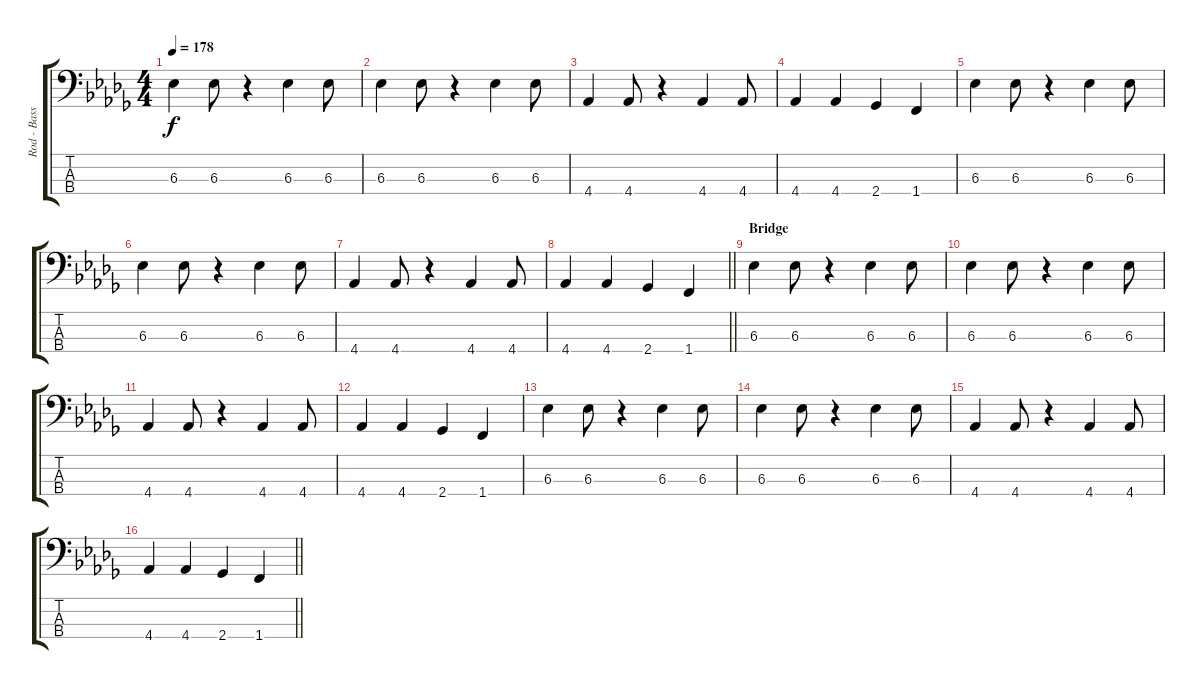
\track ("Rod - Bass" "Rod - Bass") {instrument slapbass2}
\staff {score tabs}
\tuning (G2 D2 A1 E1) {hide}
\ts (4 4)
\tempo 178
\clef f4
\ks db
6.3.4{dy f} 6.3.8 r.4 6.3.4 6.3.8 |
6.3.4 6.3.8 r.4 6.3.4 6.3.8 |
4.4.4 4.4.8 r.4 4.4.4 4.4.8 |
4.4.4 4.4.4 2.4.4 1.4.4 |
6.3.4 6.3.8 r.4 6.3.4 6.3.8 |
6.3.4 6.3.8 r.4 6.3.4 6.3.8 |
4.4.4 4.4.8 r.4 4.4.4 4.4.8 |
\barLineRight lightlight
4.4.4 4.4.4 2.4.4 1.4.4 |
\section ("" "Bridge")
6.3.4 6.3.8 r.4 6.3.4 6.3.8 |
6.3.4 6.3.8 r.4 6.3.4 6.3.8 |
4.4.4 4.4.8 r.4 4.4.4 4.4.8 |
4.4.4 4.4.4 2.4.4 1.4.4 |
6.3.4 6.3.8 r.4 6.3.4 6.3.8 |
6.3.4 6.3.8 r.4 6.3.4 6.3.8 |
4.4.4 4.4.8 r.4 4.4.4 4.4.8 |
\barLineRight lightlight
4.4.4 4.4.4 2.4.4 1.4.4
